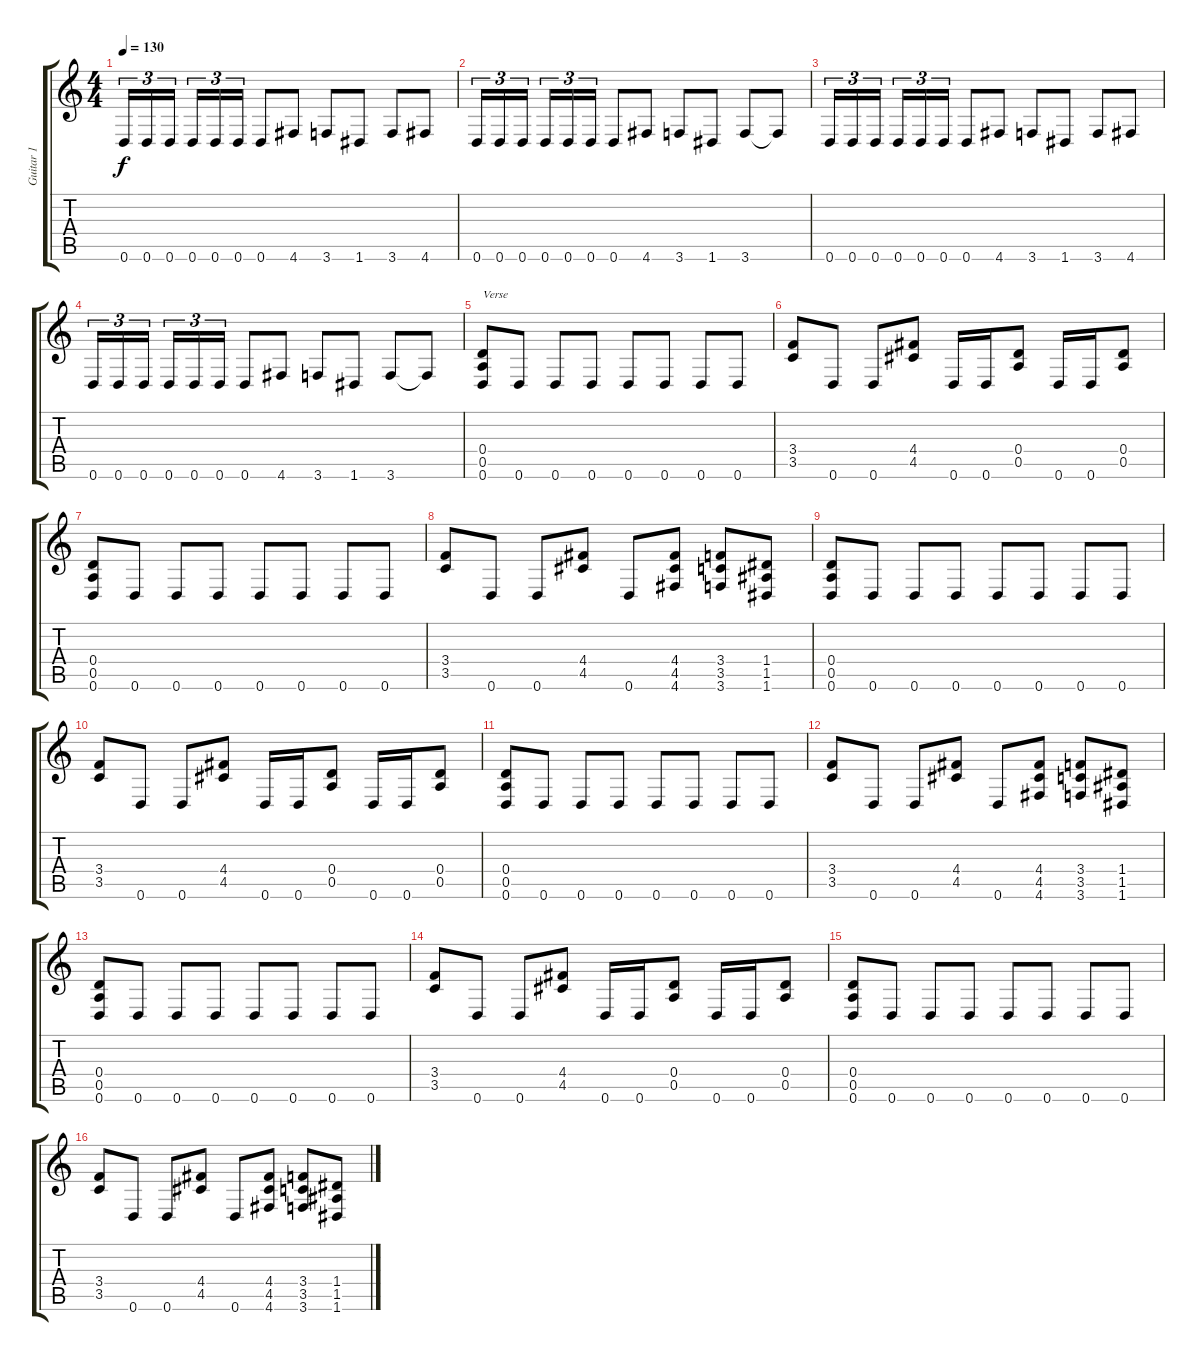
\track ("Guitar 1" "Guitar 1") {instrument distortionguitar}
\staff {score tabs}
\tuning (E4 B3 G3 D3 A2 D2) {hide}
\ts (4 4)
\tempo 130
\clef g2
\ks c
0.6.16{tu (3 2) dy f} 0.6.16{tu (3 2)} 0.6.16{tu (3 2)} 0.6.16{tu (3 2)} 0.6.16{tu (3 2)} 0.6.16{tu (3 2)} 0.6.8 4.6.8 3.6.8 1.6.8 3.6.8 4.6.8 |
0.6.16{tu (3 2)} 0.6.16{tu (3 2)} 0.6.16{tu (3 2)} 0.6.16{tu (3 2)} 0.6.16{tu (3 2)} 0.6.16{tu (3 2)} 0.6.8 4.6.8 3.6.8 1.6.8 3.6.8 3.6{t}.8 |
0.6.16{tu (3 2)} 0.6.16{tu (3 2)} 0.6.16{tu (3 2)} 0.6.16{tu (3 2)} 0.6.16{tu (3 2)} 0.6.16{tu (3 2)} 0.6.8 4.6.8 3.6.8 1.6.8 3.6.8 4.6.8 |
0.6.16{tu (3 2)} 0.6.16{tu (3 2)} 0.6.16{tu (3 2)} 0.6.16{tu (3 2)} 0.6.16{tu (3 2)} 0.6.16{tu (3 2)} 0.6.8 4.6.8 3.6.8 1.6.8 3.6.8 3.6{t}.8 |
(0.4 0.5 0.6).8{txt "Verse"} 0.6.8 0.6.8 0.6.8 0.6.8 0.6.8 0.6.8 0.6.8 |
(3.4 3.5).8 0.6.8 0.6.8 (4.4 4.5).8 0.6.16 0.6.16 (0.4 0.5).8 0.6.16 0.6.16 (0.4 0.5).8 |
(0.4 0.5 0.6).8 0.6.8 0.6.8 0.6.8 0.6.8 0.6.8 0.6.8 0.6.8 |
(3.4 3.5).8 0.6.8 0.6.8 (4.4 4.5).8 0.6.8 (4.4 4.5 4.6).8 (3.4 3.5 3.6).8 (1.4 1.5 1.6).8 |
(0.4 0.5 0.6).8{txt " "} 0.6.8 0.6.8 0.6.8 0.6.8 0.6.8 0.6.8 0.6.8 |
(3.4 3.5).8 0.6.8 0.6.8 (4.4 4.5).8 0.6.16 0.6.16 (0.4 0.5).8 0.6.16 0.6.16 (0.4 0.5).8 |
(0.4 0.5 0.6).8 0.6.8 0.6.8 0.6.8 0.6.8 0.6.8 0.6.8 0.6.8 |
(3.4 3.5).8 0.6.8 0.6.8 (4.4 4.5).8 0.6.8 (4.4 4.5 4.6).8 (3.4 3.5 3.6).8 (1.4 1.5 1.6).8 |
(0.4 0.5 0.6).8{txt " "} 0.6.8 0.6.8 0.6.8 0.6.8 0.6.8 0.6.8 0.6.8 |
(3.4 3.5).8 0.6.8 0.6.8 (4.4 4.5).8 0.6.16 0.6.16 (0.4 0.5).8 0.6.16 0.6.16 (0.4 0.5).8 |
(0.4 0.5 0.6).8 0.6.8 0.6.8 0.6.8 0.6.8 0.6.8 0.6.8 0.6.8 |
(3.4 3.5).8 0.6.8 0.6.8 (4.4 4.5).8 0.6.8 (4.4 4.5 4.6).8 (3.4 3.5 3.6).8 (1.4 1.5 1.6).8
